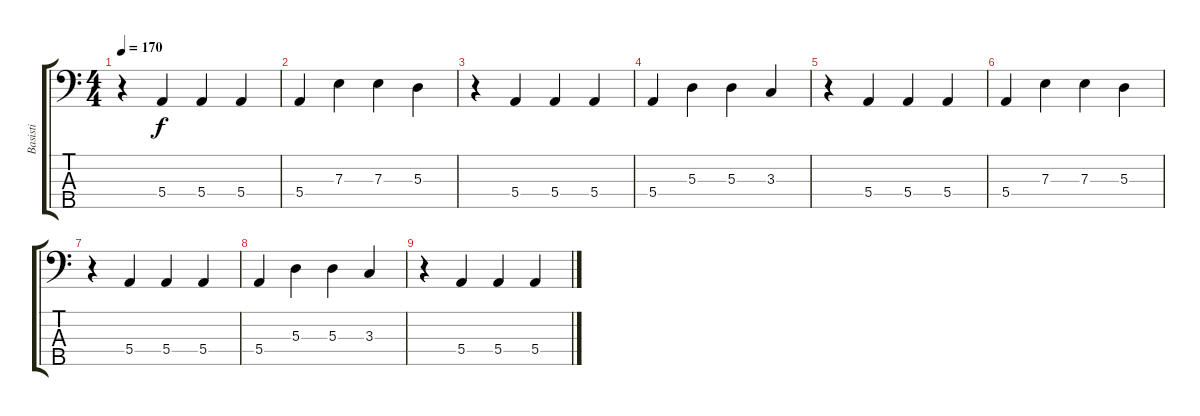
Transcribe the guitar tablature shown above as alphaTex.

\track ("Basisti" "Basisti") {instrument acousticguitarnylon}
\staff {score tabs}
\tuning (G2 D2 A1 E1 B0) {hide}
\ts (4 4)
\tempo 170
\clef f4
\ks c
r.4{dy f} 5.4.4 5.4.4 5.4.4 |
5.4.4 7.3.4 7.3.4 5.3.4 |
r.4 5.4.4 5.4.4 5.4.4 |
5.4.4 5.3.4 5.3.4 3.3.4 |
r.4 5.4.4 5.4.4 5.4.4 |
5.4.4 7.3.4 7.3.4 5.3.4 |
r.4 5.4.4 5.4.4 5.4.4 |
5.4.4 5.3.4 5.3.4 3.3.4 |
r.4 5.4.4 5.4.4 5.4.4
